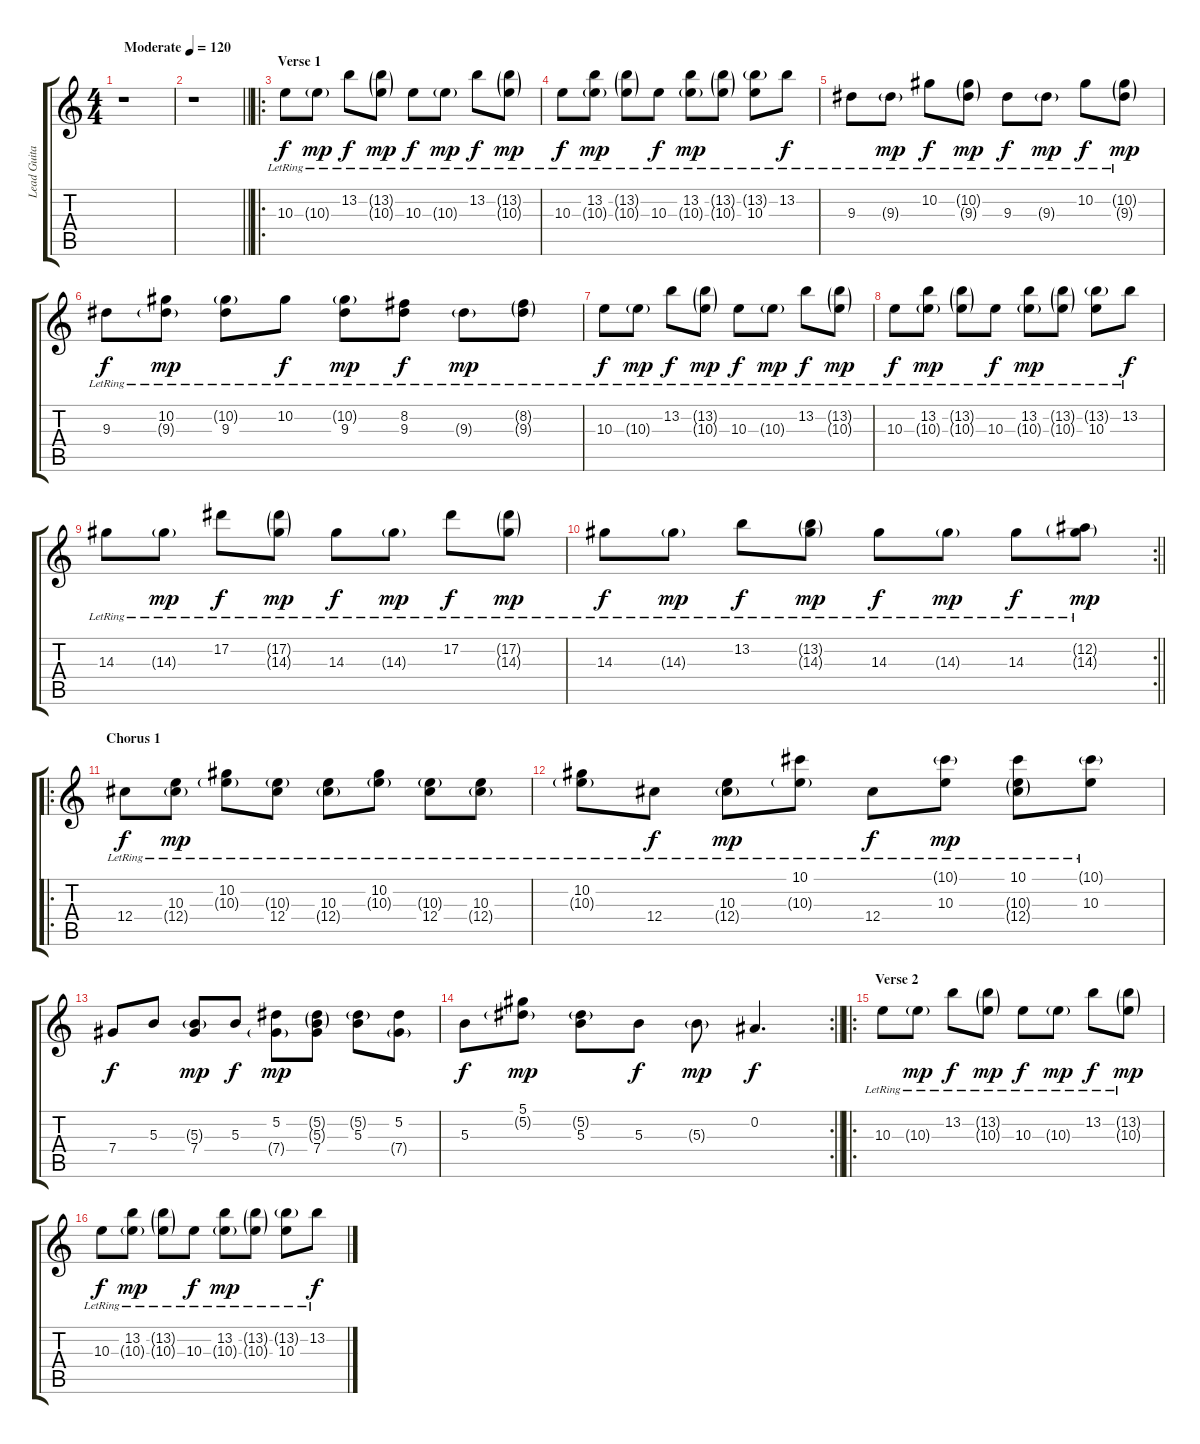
\track ("Lead Guitar" "Lead Guita") {instrument electricguitarclean}
\staff {score tabs}
\tuning (Eb4 Bb3 Gb3 Db3 Ab2 Eb2) {hide}
\ts (4 4)
\tempo (120 "Moderate")
\clef g2
\ks c
r.1{dy f instrument electricguitarclean} |
\barLineRight lightlight
r.1 |
\ro
\section ("" "Verse 1")
10.3{lr}.8 10.3{g lr}.8{dy mp} 13.2{lr}.8{dy f} (13.2{g lr} 10.3{g lr}).8{dy mp} 10.3{lr}.8{dy f} 10.3{g lr}.8{dy mp} 13.2{lr}.8{dy f} (13.2{g lr} 10.3{g lr}).8{dy mp} |
10.3{lr}.8{dy f} (13.2{lr} 10.3{g lr}).8{dy mp} (13.2{g lr} 10.3{g lr}).8 10.3{lr}.8{dy f} (13.2{lr} 10.3{g lr}).8{dy mp} (13.2{g lr} 10.3{g lr}).8 (13.2{g lr} 10.3{lr}).8 13.2{lr}.8{dy f} |
9.3{lr}.8 9.3{g lr}.8{dy mp} 10.2{lr}.8{dy f} (10.2{g lr} 9.3{g lr}).8{dy mp} 9.3{lr}.8{dy f} 9.3{g lr}.8{dy mp} 10.2{lr}.8{dy f} (10.2{g lr} 9.3{g lr}).8{dy mp} |
9.3{lr}.8{dy f} (10.2{lr} 9.3{g lr}).8{dy mp} (10.2{g lr} 9.3{lr}).8 10.2{lr}.8{dy f} (10.2{g lr} 9.3{lr}).8{dy mp} (8.2{lr} 9.3{lr}).8{dy f} 9.3{g lr}.8{dy mp} (8.2{g lr} 9.3{g lr}).8 |
10.3{lr}.8{dy f} 10.3{g lr}.8{dy mp} 13.2{lr}.8{dy f} (13.2{g lr} 10.3{g lr}).8{dy mp} 10.3{lr}.8{dy f} 10.3{g lr}.8{dy mp} 13.2{lr}.8{dy f} (13.2{g lr} 10.3{g lr}).8{dy mp} |
10.3{lr}.8{dy f} (13.2{lr} 10.3{g lr}).8{dy mp} (13.2{g lr} 10.3{g lr}).8 10.3{lr}.8{dy f} (13.2{lr} 10.3{g lr}).8{dy mp} (13.2{g lr} 10.3{g lr}).8 (13.2{g lr} 10.3{lr}).8 13.2{lr}.8{dy f} |
14.3{lr}.8 14.3{g lr}.8{dy mp} 17.2{lr}.8{dy f} (17.2{g lr} 14.3{g lr}).8{dy mp} 14.3{lr}.8{dy f} 14.3{g lr}.8{dy mp} 17.2{lr}.8{dy f} (17.2{g lr} 14.3{g lr}).8{dy mp} |
\rc 2
\barLineRight lightlight
14.3{lr}.8{dy f} 14.3{g lr}.8{dy mp} 13.2{lr}.8{dy f} (13.2{g lr} 14.3{g lr}).8{dy mp} 14.3{lr}.8{dy f} 14.3{g lr}.8{dy mp} 14.3{lr}.8{dy f} (12.2{g lr} 14.3{g lr}).8{dy mp} |
\ro
\section ("" "Chorus 1")
12.4{lr}.8{dy f} (10.3{lr} 12.4{g lr}).8{dy mp} (10.2{lr} 10.3{g lr}).8 (10.3{g lr} 12.4{lr}).8 (10.3{lr} 12.4{g lr}).8 (10.2{lr} 10.3{g lr}).8 (10.3{g lr} 12.4{lr}).8 (10.3{lr} 12.4{g lr}).8 |
(10.2{lr} 10.3{g lr}).8 12.4{lr}.8{dy f} (10.3{lr} 12.4{g lr}).8{dy mp} (10.1{lr} 10.3{g lr}).8 12.4{lr}.8{dy f} (10.1{g lr} 10.3{lr}).8{dy mp} (10.1{lr} 10.3{g lr} 12.4{g lr}).8 (10.1{g lr} 10.3{lr}).8 |
7.4.8{dy f} 5.3.8 (5.3{g} 7.4).8{dy mp} 5.3.8{dy f} (5.2 7.4{g}).8{dy mp} (5.2{g} 5.3{g} 7.4).8 (5.2{g} 5.3).8 (5.2 7.4{g}).8 |
\rc 2
\barLineRight lightlight
5.3.8{dy f} (5.1 5.2{g}).8{dy mp} (5.2{g} 5.3).8 5.3.8{dy f} 5.3{g}.8{dy mp} 0.2.4{d dy f} |
\ro
\section ("" "Verse 2")
10.3{lr}.8 10.3{g lr}.8{dy mp} 13.2{lr}.8{dy f} (13.2{g lr} 10.3{g lr}).8{dy mp} 10.3{lr}.8{dy f} 10.3{g lr}.8{dy mp} 13.2{lr}.8{dy f} (13.2{g lr} 10.3{g lr}).8{dy mp} |
10.3{lr}.8{dy f} (13.2{lr} 10.3{g lr}).8{dy mp} (13.2{g lr} 10.3{g lr}).8 10.3{lr}.8{dy f} (13.2{lr} 10.3{g lr}).8{dy mp} (13.2{g lr} 10.3{g lr}).8 (13.2{g lr} 10.3{lr}).8 13.2{lr}.8{dy f}
